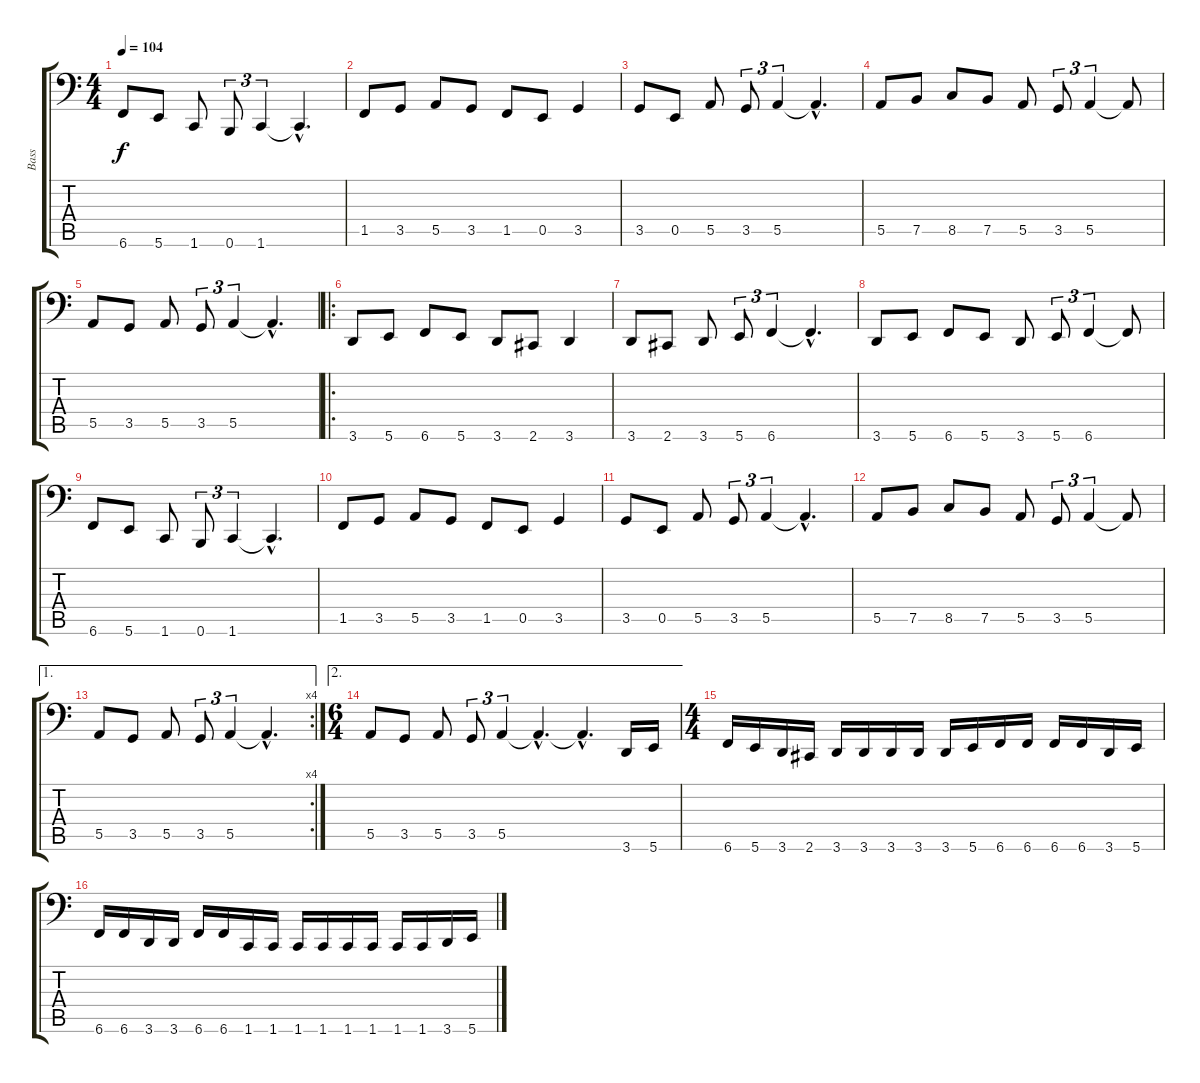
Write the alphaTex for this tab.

\track ("Bass" "Bass") {instrument electricbassfinger}
\staff {score tabs}
\tuning (C3 G2 D2 A1 E1 B0) {hide}
\ts (4 4)
\tempo 104
\clef f4
\ks c
6.6.8{dy f} 5.6.8 1.6.8 0.6.8{tu (3 2)} 1.6.4{tu (3 2)} 1.6{hac t}.4{d} |
1.5.8 3.5.8 5.5.8 3.5.8 1.5.8 0.5.8 3.5.4 |
3.5.8 0.5.8 5.5.8 3.5.8{tu (3 2)} 5.5.4{tu (3 2)} 5.5{hac t}.4{d} |
5.5.8 7.5.8 8.5.8 7.5.8 5.5.8 3.5.8{tu (3 2)} 5.5.4{tu (3 2)} 5.5{t}.8 |
5.5.8 3.5.8 5.5.8 3.5.8{tu (3 2)} 5.5.4{tu (3 2)} 5.5{hac t}.4{d} |
\ro
3.6.8 5.6.8 6.6.8 5.6.8 3.6.8 2.6.8 3.6.4 |
3.6.8 2.6.8 3.6.8 5.6.8{tu (3 2)} 6.6.4{tu (3 2)} 6.6{hac t}.4{d} |
3.6.8 5.6.8 6.6.8 5.6.8 3.6.8 5.6.8{tu (3 2)} 6.6.4{tu (3 2)} 6.6{t}.8 |
6.6.8 5.6.8 1.6.8 0.6.8{tu (3 2)} 1.6.4{tu (3 2)} 1.6{hac t}.4{d} |
1.5.8 3.5.8 5.5.8 3.5.8 1.5.8 0.5.8 3.5.4 |
3.5.8 0.5.8 5.5.8 3.5.8{tu (3 2)} 5.5.4{tu (3 2)} 5.5{hac t}.4{d} |
5.5.8 7.5.8 8.5.8 7.5.8 5.5.8 3.5.8{tu (3 2)} 5.5.4{tu (3 2)} 5.5{t}.8 |
\ae 1
\rc 4
5.5.8 3.5.8 5.5.8 3.5.8{tu (3 2)} 5.5.4{tu (3 2)} 5.5{hac t}.4{d} |
\ae 2
\ts (6 4)
5.5.8 3.5.8 5.5.8 3.5.8{tu (3 2)} 5.5.4{tu (3 2)} 5.5{hac t}.4{d} 5.5{hac t}.4{d} 3.6.16 5.6.16 |
\ts (4 4)
6.6.16 5.6.16 3.6.16 2.6.16 3.6.16 3.6.16 3.6.16 3.6.16 3.6.16 5.6.16 6.6.16 6.6.16 6.6.16 6.6.16 3.6.16 5.6.16 |
6.6.16 6.6.16 3.6.16 3.6.16 6.6.16 6.6.16 1.6.16 1.6.16 1.6.16 1.6.16 1.6.16 1.6.16 1.6.16 1.6.16 3.6.16 5.6.16
